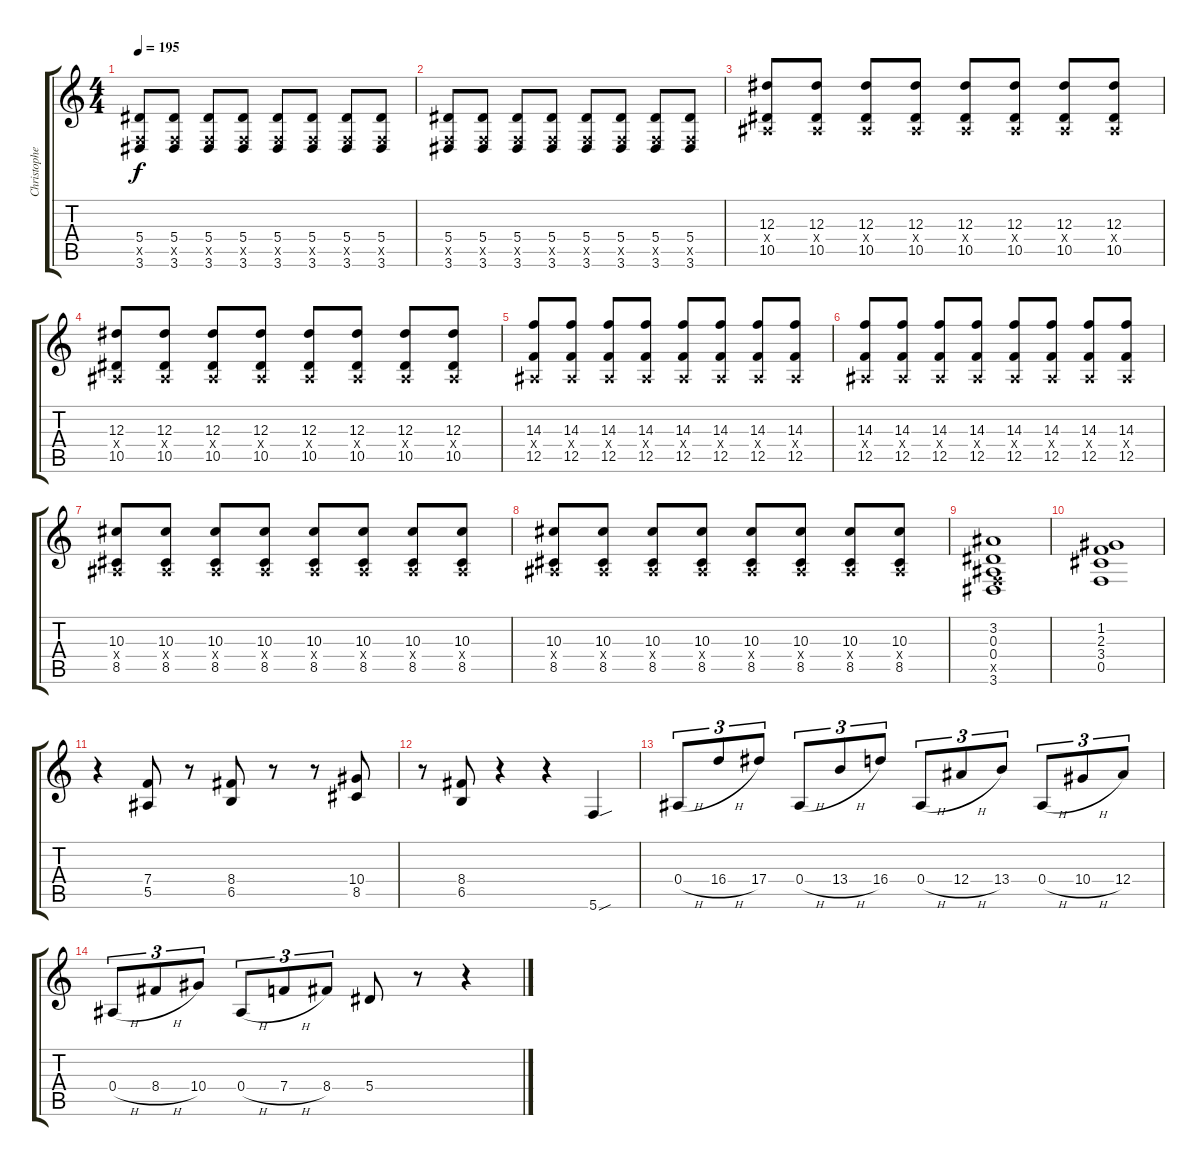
\track ("Christopher Amott" "Christophe") {instrument distortionguitar}
\staff {score tabs}
\tuning (C4 G3 Eb3 Bb2 F2 C2) {hide}
\ts (4 4)
\tempo 195
\clef g2
\ks c
(5.4 0.5{x} 3.6).8{dy f} (5.4 0.5{x} 3.6).8 (5.4 0.5{x} 3.6).8 (5.4 0.5{x} 3.6).8 (5.4 0.5{x} 3.6).8 (5.4 0.5{x} 3.6).8 (5.4 0.5{x} 3.6).8 (5.4 0.5{x} 3.6).8 |
(5.4 0.5{x} 3.6).8 (5.4 0.5{x} 3.6).8 (5.4 0.5{x} 3.6).8 (5.4 0.5{x} 3.6).8 (5.4 0.5{x} 3.6).8 (5.4 0.5{x} 3.6).8 (5.4 0.5{x} 3.6).8 (5.4 0.5{x} 3.6).8 |
(12.3 0.4{x} 10.5).8 (12.3 0.4{x} 10.5).8 (12.3 0.4{x} 10.5).8 (12.3 0.4{x} 10.5).8 (12.3 0.4{x} 10.5).8 (12.3 0.4{x} 10.5).8 (12.3 0.4{x} 10.5).8 (12.3 0.4{x} 10.5).8 |
(12.3 0.4{x} 10.5).8 (12.3 0.4{x} 10.5).8 (12.3 0.4{x} 10.5).8 (12.3 0.4{x} 10.5).8 (12.3 0.4{x} 10.5).8 (12.3 0.4{x} 10.5).8 (12.3 0.4{x} 10.5).8 (12.3 0.4{x} 10.5).8 |
(14.3 0.4{x} 12.5).8 (14.3 0.4{x} 12.5).8 (14.3 0.4{x} 12.5).8 (14.3 0.4{x} 12.5).8 (14.3 0.4{x} 12.5).8 (14.3 0.4{x} 12.5).8 (14.3 0.4{x} 12.5).8 (14.3 0.4{x} 12.5).8 |
(14.3 0.4{x} 12.5).8 (14.3 0.4{x} 12.5).8 (14.3 0.4{x} 12.5).8 (14.3 0.4{x} 12.5).8 (14.3 0.4{x} 12.5).8 (14.3 0.4{x} 12.5).8 (14.3 0.4{x} 12.5).8 (14.3 0.4{x} 12.5).8 |
(10.3 0.4{x} 8.5).8 (10.3 0.4{x} 8.5).8 (10.3 0.4{x} 8.5).8 (10.3 0.4{x} 8.5).8 (10.3 0.4{x} 8.5).8 (10.3 0.4{x} 8.5).8 (10.3 0.4{x} 8.5).8 (10.3 0.4{x} 8.5).8 |
(10.3 0.4{x} 8.5).8 (10.3 0.4{x} 8.5).8 (10.3 0.4{x} 8.5).8 (10.3 0.4{x} 8.5).8 (10.3 0.4{x} 8.5).8 (10.3 0.4{x} 8.5).8 (10.3 0.4{x} 8.5).8 (10.3 0.4{x} 8.5).8 |
(3.2 0.3 0.4 0.5{x} 3.6).1 |
(1.2 2.3 3.4 0.5).1 |
r.4 (7.4 5.5).8 r.8 (8.4 6.5).8 r.8 r.8 (10.4 8.5).8 |
r.8 (8.4 6.5).8 r.4 r.4 5.6{sou}.4 |
0.4{h}.8{tu (3 2)} 16.4{h}.8{tu (3 2)} 17.4.8{tu (3 2)} 0.4{h}.8{tu (3 2)} 13.4{h}.8{tu (3 2)} 16.4.8{tu (3 2)} 0.4{h}.8{tu (3 2)} 12.4{h}.8{tu (3 2)} 13.4.8{tu (3 2)} 0.4{h}.8{tu (3 2)} 10.4{h}.8{tu (3 2)} 12.4.8{tu (3 2)} |
0.4{h}.8{tu (3 2)} 8.4{h}.8{tu (3 2)} 10.4.8{tu (3 2)} 0.4{h}.8{tu (3 2)} 7.4{h}.8{tu (3 2)} 8.4.8{tu (3 2)} 5.4.8 r.8 r.4
